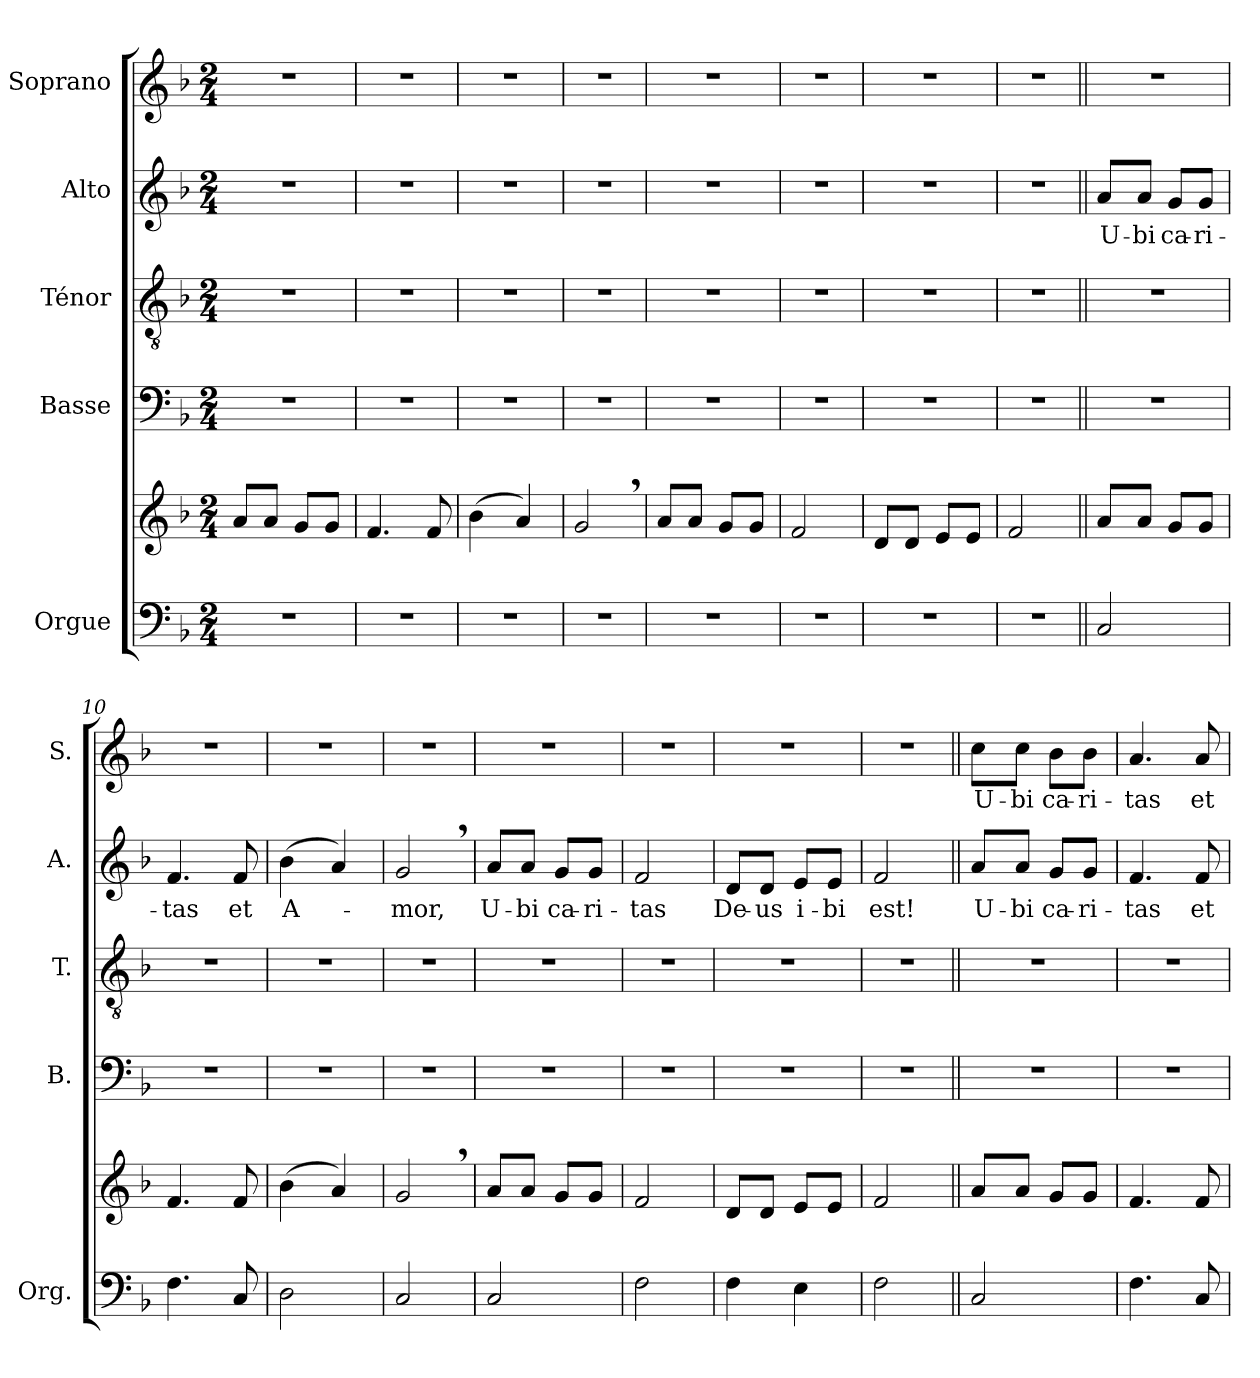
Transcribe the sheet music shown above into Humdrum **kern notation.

**kern	**kern	**kern	**kern	**kern	**text	**kern	**text
*part5	*part5	*part4	*part3	*part2	*part2	*part1	*part1
*staff6	*staff5	*staff4	*staff3	*staff2	*staff2	*staff1	*staff1
*I"Orgue	*	*I"Basse	*I"Ténor	*I"Alto	*	*I"Soprano	*
*I'Org.	*	*I'B.	*I'T.	*I'A.	*	*I'S.	*
*clefF4	*clefG2	*clefF4	*clefGv2	*clefG2	*	*clefG2	*
*k[b-]	*k[b-]	*k[b-]	*k[b-]	*k[b-]	*	*k[b-]	*
*M2/4	*M2/4	*M2/4	*M2/4	*M2/4	*	*M2/4	*
*MM60	*MM60	*MM60	*MM60	*MM60	*	*MM60	*
=1	=1	=1	=1	=1	=1	=1	=1
2r	8a/L	2r	2r	2r	.	2r	.
.	8a/J	.	.	.	.	.	.
.	8g/L	.	.	.	.	.	.
.	8g/J	.	.	.	.	.	.
=2	=2	=2	=2	=2	=2	=2	=2
2r	4.f/	2r	2r	2r	.	2r	.
.	8f/	.	.	.	.	.	.
=3	=3	=3	=3	=3	=3	=3	=3
2r	(4b-\	2r	2r	2r	.	2r	.
.	4a/)	.	.	.	.	.	.
=4	=4	=4	=4	=4	=4	=4	=4
2r	2g,/	2r	2r	2r	.	2r	.
=5	=5	=5	=5	=5	=5	=5	=5
2r	8a/L	2r	2r	2r	.	2r	.
.	8a/J	.	.	.	.	.	.
.	8g/L	.	.	.	.	.	.
.	8g/J	.	.	.	.	.	.
=6	=6	=6	=6	=6	=6	=6	=6
2r	2f/	2r	2r	2r	.	2r	.
=7	=7	=7	=7	=7	=7	=7	=7
2r	8d/L	2r	2r	2r	.	2r	.
.	8d/J	.	.	.	.	.	.
.	8e/L	.	.	.	.	.	.
.	8e/J	.	.	.	.	.	.
=8	=8	=8	=8	=8	=8	=8	=8
2r	2f/	2r	2r	2r	.	2r	.
!!LO:LB:g=z
=9||	=9||	=9||	=9||	=9||	=9||	=9||	=9||
!	!	!	!	!	!LO:LY:b	!	!
2C/	8a/L	2r	2r	8a/L	U-	2r	.
!	!	!	!	!	!LO:LY:b	!	!
.	8a/J	.	.	8a/J	-bi	.	.
!	!	!	!	!	!LO:LY:b	!	!
.	8g/L	.	.	8g/L	ca-	.	.
!	!	!	!	!	!LO:LY:b	!	!
.	8g/J	.	.	8g/J	-ri-	.	.
=10	=10	=10	=10	=10	=10	=10	=10
!	!	!	!	!	!LO:LY:b	!	!
4.F\	4.f/	2r	2r	4.f/	-tas	2r	.
!	!	!	!	!	!LO:LY:b	!	!
8C/	8f/	.	.	8f/	et	.	.
=11	=11	=11	=11	=11	=11	=11	=11
!	!	!	!	!	!LO:LY:b	!	!
2D\	(4b-\	2r	2r	(4b-\	A-	2r	.
.	4a/)	.	.	4a/)	.	.	.
=12	=12	=12	=12	=12	=12	=12	=12
!	!	!	!	!	!LO:LY:b	!	!
2C/	2g,/	2r	2r	2g,/	-mor,	2r	.
=13	=13	=13	=13	=13	=13	=13	=13
!	!	!	!	!	!LO:LY:b	!	!
2C/	8a/L	2r	2r	8a/L	U-	2r	.
!	!	!	!	!	!LO:LY:b	!	!
.	8a/J	.	.	8a/J	-bi	.	.
!	!	!	!	!	!LO:LY:b	!	!
.	8g/L	.	.	8g/L	ca-	.	.
!	!	!	!	!	!LO:LY:b	!	!
.	8g/J	.	.	8g/J	-ri-	.	.
=14	=14	=14	=14	=14	=14	=14	=14
!	!	!	!	!	!LO:LY:b	!	!
2F\	2f/	2r	2r	2f/	-tas	2r	.
=15	=15	=15	=15	=15	=15	=15	=15
!	!	!	!	!	!LO:LY:b	!	!
4F\	8d/L	2r	2r	8d/L	De-	2r	.
!	!	!	!	!	!LO:LY:b	!	!
.	8d/J	.	.	8d/J	-us	.	.
!	!	!	!	!	!LO:LY:b	!	!
4E\	8e/L	.	.	8e/L	i-	.	.
!	!	!	!	!	!LO:LY:b	!	!
.	8e/J	.	.	8e/J	-bi	.	.
=16	=16	=16	=16	=16	=16	=16	=16
!	!	!	!	!	!LO:LY:b	!	!
2F\	2f/	2r	2r	2f/	est!	2r	.
!!LO:LB:g=z
=17||	=17||	=17||	=17||	=17||	=17||	=17||	=17||
!	!	!	!	!	!LO:LY:b	!	!LO:LY:b
2C/	8a/L	2r	2r	8a/L	U-	8cc\L	U-
!	!	!	!	!	!LO:LY:b	!	!LO:LY:b
.	8a/J	.	.	8a/J	-bi	8cc\J	-bi
!	!	!	!	!	!LO:LY:b	!	!LO:LY:b
.	8g/L	.	.	8g/L	ca-	8b-\L	ca-
!	!	!	!	!	!LO:LY:b	!	!LO:LY:b
.	8g/J	.	.	8g/J	-ri-	8b-\J	-ri-
=18	=18	=18	=18	=18	=18	=18	=18
!	!	!	!	!	!LO:LY:b	!	!LO:LY:b
4.F\	4.f/	2r	2r	4.f/	-tas	4.a/	-tas
!	!	!	!	!	!LO:LY:b	!	!LO:LY:b
8C/	8f/	.	.	8f/	et	8a/	et
=	=	=	=	=	=	=	=
*-	*-	*-	*-	*-	*-	*-	*-
